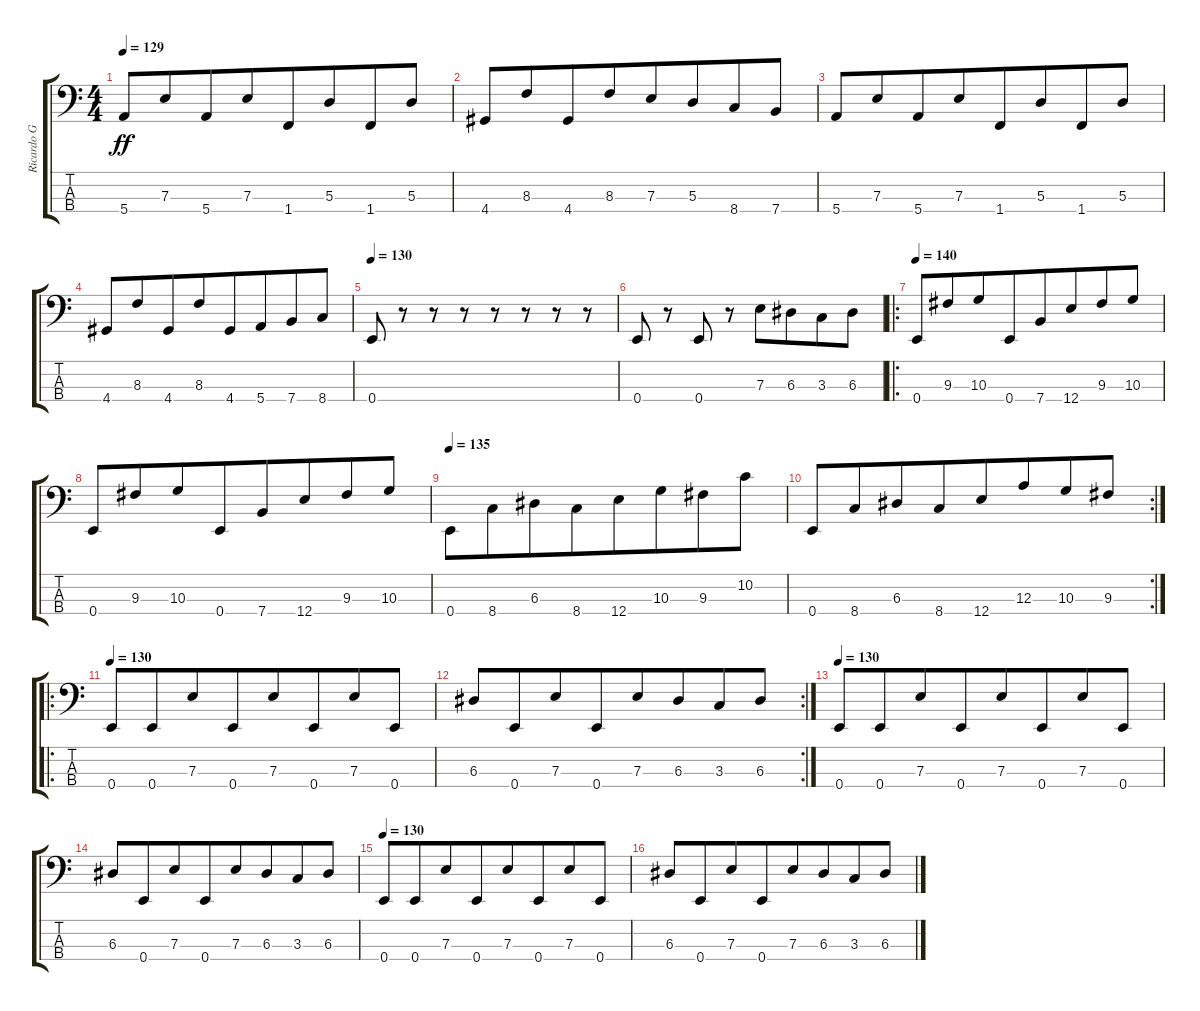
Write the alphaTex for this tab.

\track ("Ricardo G" "Ricardo G") {instrument electricbassfinger}
\staff {score tabs}
\tuning (G2 D2 A1 E1) {hide}
\ts (4 4)
\tempo 129
\clef f4
\ks c
5.4.8{dy ff} 7.3.8{beam merge} 5.4.8 7.3.8{beam merge} 1.4.8 5.3.8{beam merge} 1.4.8 5.3.8 |
4.4.8 8.3.8{beam merge} 4.4.8 8.3.8{beam merge} 7.3.8 5.3.8{beam merge} 8.4.8 7.4.8 |
5.4.8 7.3.8{beam merge} 5.4.8 7.3.8{beam merge} 1.4.8 5.3.8{beam merge} 1.4.8 5.3.8 |
4.4.8 8.3.8{beam merge} 4.4.8 8.3.8{beam merge} 4.4.8 5.4.8{beam merge} 7.4.8 8.4.8 |
\tempo 130
0.4.8 r.8 r.8 r.8 r.8 r.8 r.8 r.8 |
0.4.8 r.8 0.4.8 r.8 7.3.8 6.3.8{beam merge} 3.3.8 6.3.8 |
\ro
\tempo 140
0.4.8 9.3.8{beam merge} 10.3.8 0.4.8{beam merge} 7.4.8 12.4.8{beam merge} 9.3.8 10.3.8 |
0.4.8 9.3.8{beam merge} 10.3.8 0.4.8{beam merge} 7.4.8 12.4.8{beam merge} 9.3.8 10.3.8 |
\tempo 135
0.4.8 8.4.8{beam merge} 6.3.8 8.4.8{beam merge} 12.4.8 10.3.8{beam merge} 9.3.8 10.2.8 |
\rc 2
0.4.8 8.4.8{beam merge} 6.3.8 8.4.8{beam merge} 12.4.8 12.3.8{beam merge} 10.3.8 9.3.8 |
\ro
\tempo 130
0.4.8 0.4.8{beam merge} 7.3.8 0.4.8{beam merge} 7.3.8 0.4.8{beam merge} 7.3.8 0.4.8 |
\rc 2
6.3.8 0.4.8{beam merge} 7.3.8 0.4.8{beam merge} 7.3.8 6.3.8{beam merge} 3.3.8 6.3.8 |
\tempo 130
0.4.8 0.4.8{beam merge} 7.3.8 0.4.8{beam merge} 7.3.8 0.4.8{beam merge} 7.3.8 0.4.8 |
6.3.8 0.4.8{beam merge} 7.3.8 0.4.8{beam merge} 7.3.8 6.3.8{beam merge} 3.3.8 6.3.8 |
\tempo 130
0.4.8 0.4.8{beam merge} 7.3.8 0.4.8{beam merge} 7.3.8 0.4.8{beam merge} 7.3.8 0.4.8 |
6.3.8 0.4.8{beam merge} 7.3.8 0.4.8{beam merge} 7.3.8 6.3.8{beam merge} 3.3.8 6.3.8
